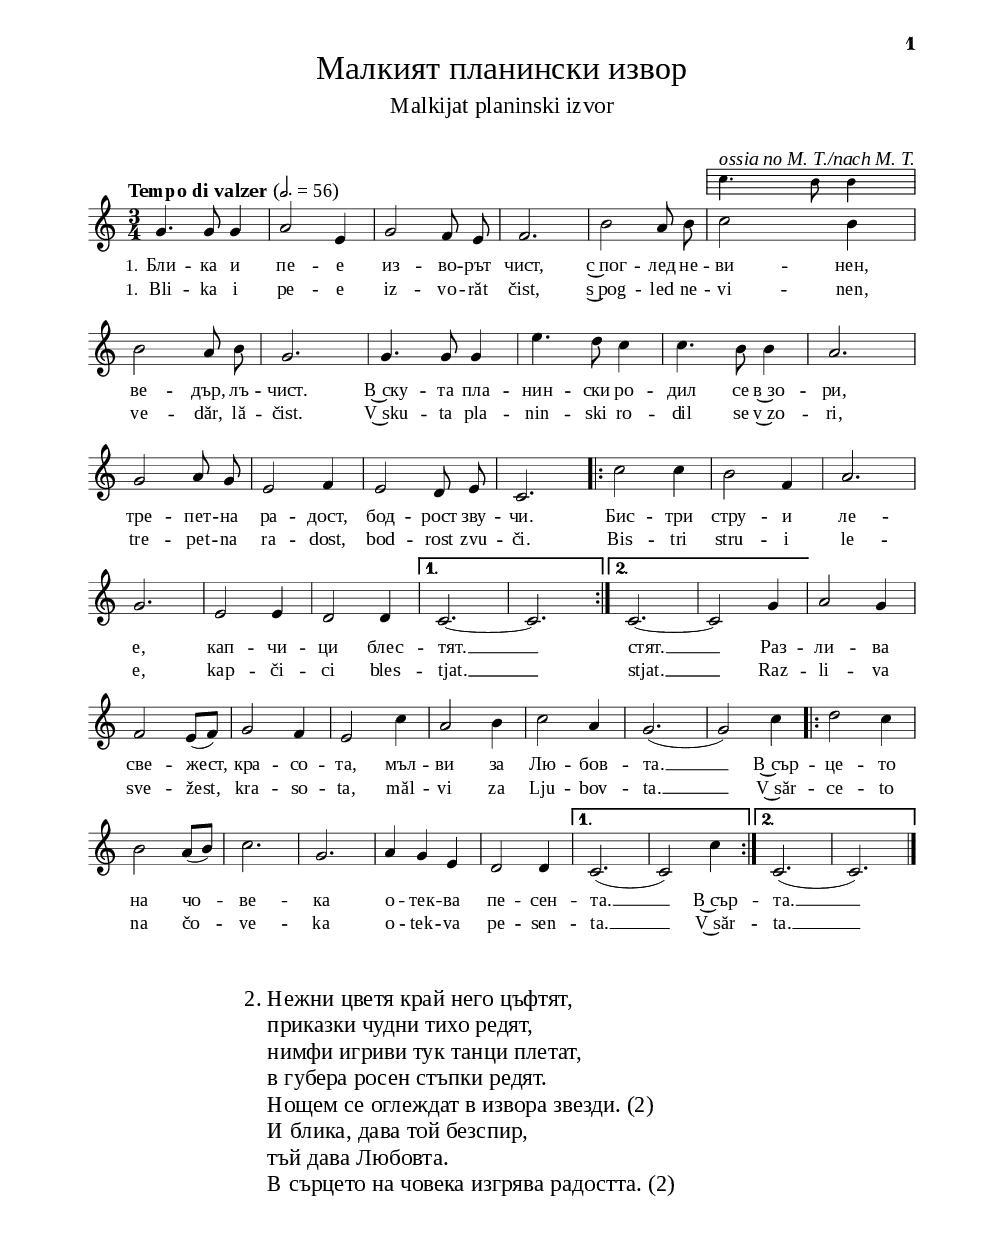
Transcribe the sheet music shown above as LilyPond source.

\version "2.24.4"

% include paper part and global functions
\include "include/globals.ily"

\bookpart {
  \label #'ref165
  \tocItem \markup "Малкият планински извор – Malkijat planinski izvor"
  \include "include/bookpart-paper.ily"
  \score {
    \include "include/score-layout.ily"

    \new Staff = main \relative  c'{
      \clef treble
      \key c \major
      \time 3/4
      \tempoFunc "Tempo di valzer" 2. "56"
      \autoBeamOff
      g'4. g8 g4 | % 2
      a2 e4 | % 3
      g2 f8 e8 | % 4
      f2. | % 5
      b2 a8  b8 | % 6
      <<
        { c2  b4 }
        \new Staff \with {
          \override VerticalAxisGroup.default-staff-staff-spacing =
          #'((basic-distance . 5.5)
             (padding . -10))
          \remove "Time_signature_engraver"
          alignAboveContext = #"main"
          fontSize = #-1.5
          \override StaffSymbol.staff-space = #(magstep -2)
          \override StaffSymbol.thickness = #(magstep -2)
          firstClef = ##f
        }
        {\autoBeamOff c4. ^\markup { \large \italic "ossia по М. Т./nach M. T." } b8 b4}
      >>
      \break | % 7
      b2 a8  b8 | % 8
      g2. | % 9
      g4. g8 g4 |
      e'4.  d8  c4 | % 11
      c4.  b8  b4 | % 12
      a2. \break | % 13
      g2 a8 g8 | % 14
      e2 f4 | % 15
      e2 d8 e8 | % 16
      c2. \repeat volta 2 {
        | % 17
        c'2  c4 | % 18
        b2 f4  | % 19
        a2. \break |
        g2. | % 21
        e2 e4 | % 22
        d2 d4
      }
      \alternative {
        {
          | % 23
          c2. ~ | % 24
          c2.
        }
        {
          | % 25
          c2. ~ | % 26
          c2 g'4
        }
      }
      a2 g4 \break | % 28
      f2 e8 ([ f8] ) | % 29
      g2 f4 |
      e2  c'4 | % 31
      a2  b4 | % 32
      c2 a4 | % 33
      g2. ( | % 34
      g2 )  c4
      \repeat volta 2 {
        | % 35
        d2  c4 \break | % 36
        b2 a8 [(  b8 )] | % 37
        c2. | % 38
        g2. | % 39
        a4 g4 e4 |
        d2 d4
      }

      \alternative {
        {
          | % 41
          c2. ( | % 42
          c2 )  c'4
        }
        {
          | % 43
          c,2. ( | % 44
          c2. )
        }
      }
      \bar "|."
    }

    \addlyrics {
      \set stanza = "1." Бли -- ка и пе -- е из -- во --
      рът чист, с~пог -- лед не -- ви --
      нен, ве -- дър, лъ -- чист. В~ску --
      та пла -- нин -- ски ро -- дил се
      в~зо -- ри, тре -- пет -- на ра --
      дост, бод -- рост зву -- чи. Бис --
      три стру -- и ле -- е, кап -- чи --
      ци блес -- тят. __   стят. __   Раз --
      ли -- ва све -- жест,  кра -- со
      -- та, мъл -- ви за Лю -- бов -- та. __
      В~сър -- це -- то на чо -- ве
      -- ка о -- тек -- ва пе -- сен -- та. __
      В~сър -- та. __

    }

    \addlyrics {
      \set stanza = "1." Bli -- ka i pe -- e iz -- vo --
      răt čist, s~pog -- led ne -- vi --
      nen, ve -- dăr, lă -- čist. V~sku --
      ta pla -- nin -- ski ro -- dil se
      v~zo -- ri, tre -- pet -- na ra --
      dost, bod -- rost zvu -- či. Bis --
      tri stru -- i le -- e, kap -- či --
      ci bles -- tjat. __   stjat. __   Raz --
      li -- va sve -- žest,  kra -- so
      -- ta, măl -- vi za Lju -- bov -- ta. __
      V~săr -- ce -- to na čo -- ve
      -- ka o -- tek -- va pe -- sen -- ta. __
      V~săr -- ta. __

    }
    \header {
      title = \titleFunc "Малкият планински извор" "Malkijat planinski izvor"
    }

    \midi{}

  } % score
  %\markup \dc-two "D.C." "con repitione"

  \markup \vspace #2

  \markup \abs-fontsize #11 {
    \hspace #20
    \override #`(baseline-skip . ,bgCoupletBaselineSkip) % affects space between column lines
    \column {
      \line {   2. Нежни цветя край него цъфтят, }
      \line {   "   "  приказки чудни тихо редят,  }
      \line {   "   " нимфи игриви тук танци плетат, }
      \line {   "   "  в губера росен стъпки редят. }
      \line {   "   "  Нощем се оглеждат в извора звезди. (2)}
      \line {   "   "  И блика, дава  той безспир, }
      \line {   "   " тъй дава Любовта. }
      \line {   "   "   В сърцето на човека изгрява радостта. (2)}
    }
  } % markup
  \pageBreak
  \markup \abs-fontsize #11 {
    \hspace #20
    \override #`(baseline-skip . ,bgCoupletBaselineSkip) % affects space between column lines
    \column {
      \line {   2. Nežni cvetja kraj nego căftjat, }
      \line {   "   "  prikazki čudni tiho redjat,  }
      \line {   "   " nimfi igrivi tuk tanci pletat, }
      \line {   "   "  v gubera rosen stăpki redjat. }
      \line {   "   "  Noštem se ogleždat v izvora  zvezdi. (2)}
      \line {   "   "  I blika, dava  toj bezspir, tăj dava Ljubovta. }
      \line {   "   "   V sărceto na čoveka izgrjava radostta. (2)}
    } %column
  } % markup

  \markup \vspace #3
  % include foreign translation(s) of the song
  \version "2.24.4"

\markup \fill-line { \fontsize #deTitleFontSize "Die kleine Bergquelle" }

\markup \null
\markup \null
\markup \abs-fontsize #11 {
    \fill-line {
  \override #`(baseline-skip . ,deCoupletBaselineSkip)

  \column {

 \line { 1.  Die reine Quelle sprudelt und singt}

\line {   "   "mit einem unschuldigen, munteren, hellen Blick.}

\line {   "   "Im Schoss des Gebirges in der Morgenröte geboren,}

\line {   "   "bebende Freude, Munterkeit erklingt. }

\line {   "   "Klare Rinnsale singen, ihre Tropfen funkeln. }

\line {   "   "Klare Rinnsale singen, ihre Tropfen funkeln.  }

\line {   "   "Sie verbreitet Frische und Schönheit}

 \line {   "   "Sie flüstert von der Liebe. }

\line {   "   "Im Herzen des Menschen hallt das Lied wider.}

\line { " "}

\line { 2. Zarte Blumen blühen um sie herum,}

\line {   "   "sie erzählen leise von wunderbaren Märchen.}

 \line {   "   "Spielerische Nymphen stricken hier Tänze,}

\line {   "   "auf einem taubedeckten Teppich schwingen Schritte. }

\line {   "   "Nachts spiegeln sich die Sterne in der Quelle.}

\line {   "   "Und sie sprudelt und gibt unaufhörlich.}

\line {   "   "So gibt die Liebe. }

\line {   "   "In den Herzen der Menschen geht die Freude auf. }

\line {   "   "In den Herzen der Menschen geht die Freude auf.}
  }
    }
}



} % bookpart
